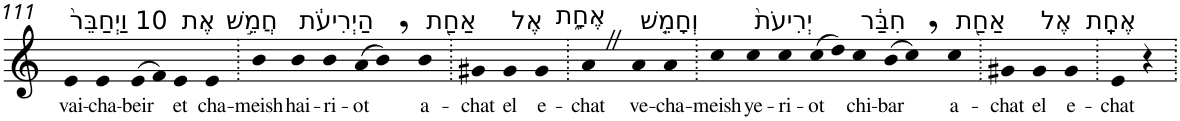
**kern	**text
*part1	*part1
*staff1	*staff1
*I"Piano	*
*I'Pno	*
!!LO:PB:g=z
*clefG2	*
*k[]	*
=111	=111
!LO:TX:a:t=10 וַיְחַבֵּר֙	!
!	!LO:LY:b
4e	vai-
!	!LO:LY:b
4e	-cha-
!	!LO:LY:b
(>8e	-beir
8f)	.
!LO:TX:a:t=אֶת	!
!	!LO:LY:b
4e	et
!LO:TX:a:t=חֲמֵ֣שׁ	!
!	!LO:LY:b
4e	cha-
=112.	=112.
!	!LO:LY:b
4b	-meish
!LO:TX:a:t=הַיְרִיעֹ֔ת	!
!	!LO:LY:b
4b	hai-
!	!LO:LY:b
4b	-ri-
!	!LO:LY:b
(>8a	-ot
8b,)	.
!LO:TX:a:t=אַחַ֖ת	!
!	!LO:LY:b
4b	a-
=113.	=113.
!	!LO:LY:b
4g#X	-chat
!LO:TX:a:t=אֶל	!
!	!LO:LY:b
4g#	el
!LO:TX:a:t=אֶחָ֑ת	!
!	!LO:LY:b
4g#	e-
=114.	=114.
!	!LO:LY:b
4aZ	-chat
!LO:TX:a:t=וְחָמֵ֤שׁ	!
!	!LO:LY:b
4a	ve-
!	!LO:LY:b
4a	-cha-
=115.	=115.
!	!LO:LY:b
4cc	-meish
!LO:TX:a:t=יְרִיעֹת֙	!
!	!LO:LY:b
4cc	ye-
!	!LO:LY:b
4cc	-ri-
!	!LO:LY:b
(>8cc	-ot
8dd)	.
!LO:TX:a:t=חִבַּ֔ר	!
!	!LO:LY:b
4cc	chi-
!	!LO:LY:b
(>8b	-bar
8cc,)	.
!LO:TX:a:t=אַחַ֖ת	!
!	!LO:LY:b
4cc	a-
=116.	=116.
!	!LO:LY:b
4g#X	-chat
!LO:TX:a:t=אֶל	!
!	!LO:LY:b
4g#	el
!LO:TX:a:t=אֶחָֽת	!
!	!LO:LY:b
4g#	e-
=117.	=117.
!	!LO:LY:b
4e	-chat
4r	.
=.	=.
*-	*-
